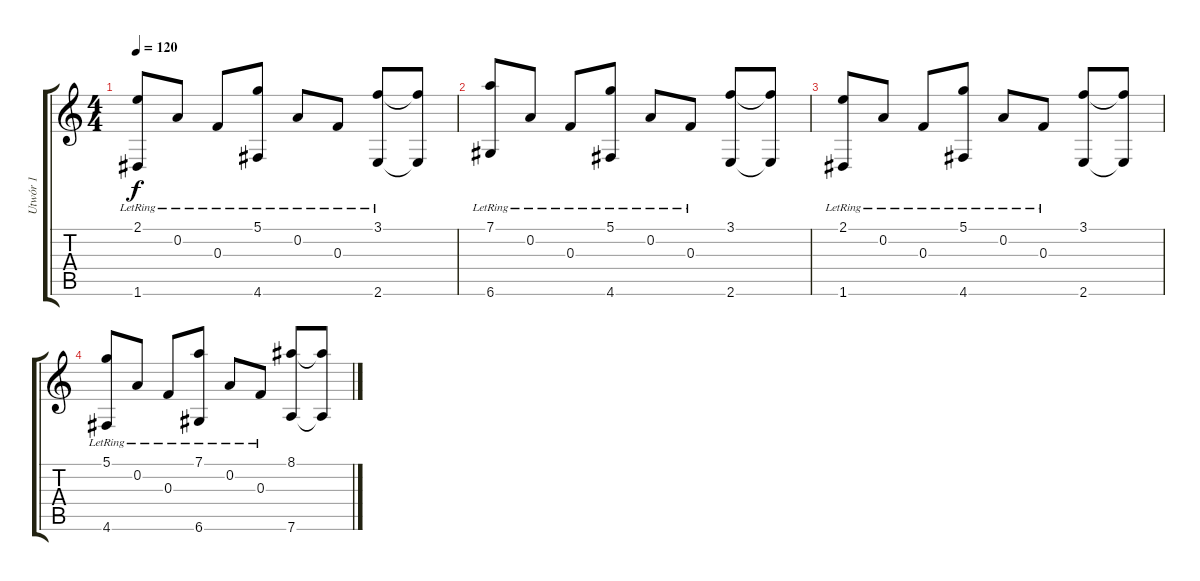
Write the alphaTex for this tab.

\track ("Utwór 1" "Utwór 1") {instrument electricguitarjazz}
\staff {score tabs}
\tuning (D4 A3 F3 C3 G2 D2) {hide}
\ts (4 4)
\tempo 120
\clef g2
\ks c
(2.1{lr} 1.6{lr}).8{dy f instrument electricguitarjazz} 0.2{lr}.8 0.3{lr}.8 (5.1{lr} 4.6{lr}).8 0.2{lr}.8 0.3{lr}.8 (3.1 2.6{lr}).8 (3.1{t} 2.6{t}).8 |
(7.1{lr} 6.6{lr}).8 0.2{lr}.8 0.3{lr}.8 (5.1{lr} 4.6{lr}).8 0.2{lr}.8 0.3{lr}.8 (3.1 2.6).8 (3.1{t} 2.6{t}).8 |
(2.1{lr} 1.6{lr}).8 0.2{lr}.8 0.3{lr}.8 (5.1{lr} 4.6{lr}).8 0.2{lr}.8 0.3{lr}.8 (3.1 2.6).8 (3.1{t} 2.6{t}).8 |
(5.1{lr} 4.6{lr}).8 0.2{lr}.8 0.3{lr}.8 (7.1{lr} 6.6{lr}).8 0.2{lr}.8 0.3{lr}.8 (8.1 7.6).8 (8.1{t} 7.6{t}).8
